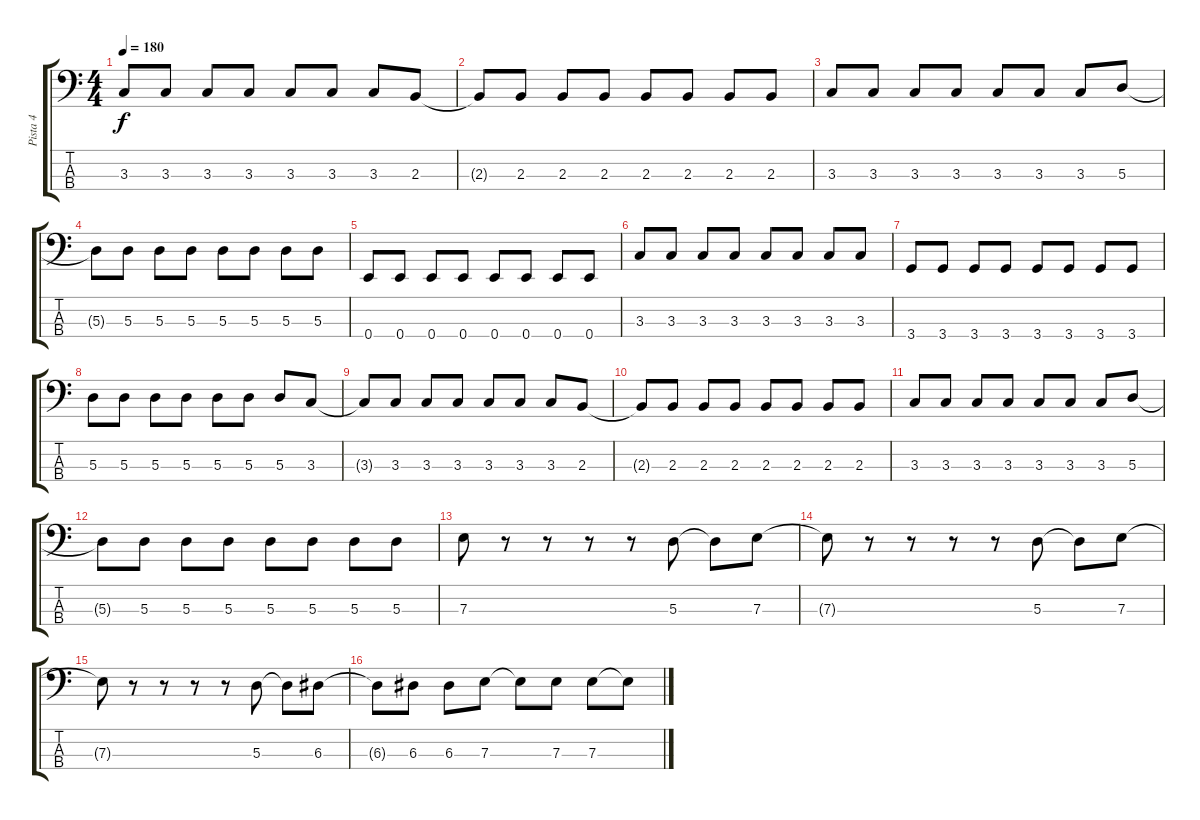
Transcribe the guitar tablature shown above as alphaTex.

\track ("Pista 4" "Pista 4") {instrument electricbassfinger}
\staff {score tabs}
\tuning (G2 D2 A1 E1) {hide}
\ts (4 4)
\tempo 180
\clef f4
\ks c
3.3{t}.8{dy f} 3.3.8 3.3.8 3.3.8 3.3.8 3.3.8 3.3.8 2.3.8 |
2.3{t}.8 2.3.8 2.3.8 2.3.8 2.3.8 2.3.8 2.3.8 2.3.8 |
3.3.8 3.3.8 3.3.8 3.3.8 3.3.8 3.3.8 3.3.8 5.3.8 |
5.3{t}.8 5.3.8 5.3.8 5.3.8 5.3.8 5.3.8 5.3.8 5.3.8 |
0.4.8 0.4.8 0.4.8 0.4.8 0.4.8 0.4.8 0.4.8 0.4.8 |
3.3.8 3.3.8 3.3.8 3.3.8 3.3.8 3.3.8 3.3.8 3.3.8 |
3.4.8 3.4.8 3.4.8 3.4.8 3.4.8 3.4.8 3.4.8 3.4.8 |
5.3.8 5.3.8 5.3.8 5.3.8 5.3.8 5.3.8 5.3.8 3.3.8 |
3.3{t}.8 3.3.8 3.3.8 3.3.8 3.3.8 3.3.8 3.3.8 2.3.8 |
2.3{t}.8 2.3.8 2.3.8 2.3.8 2.3.8 2.3.8 2.3.8 2.3.8 |
3.3.8 3.3.8 3.3.8 3.3.8 3.3.8 3.3.8 3.3.8 5.3.8 |
5.3{t}.8 5.3.8 5.3.8 5.3.8 5.3.8 5.3.8 5.3.8 5.3.8 |
7.3.8 r.8 r.8 r.8 r.8 5.3.8 5.3{t}.8 7.3.8 |
7.3{t}.8 r.8 r.8 r.8 r.8 5.3.8 5.3{t}.8 7.3.8 |
7.3{t}.8 r.8 r.8 r.8 r.8 5.3.8 5.3{t}.8 6.3.8 |
6.3{t}.8 6.3.8 6.3.8 7.3.8 7.3{t}.8 7.3.8 7.3.8 7.3{t}.8
